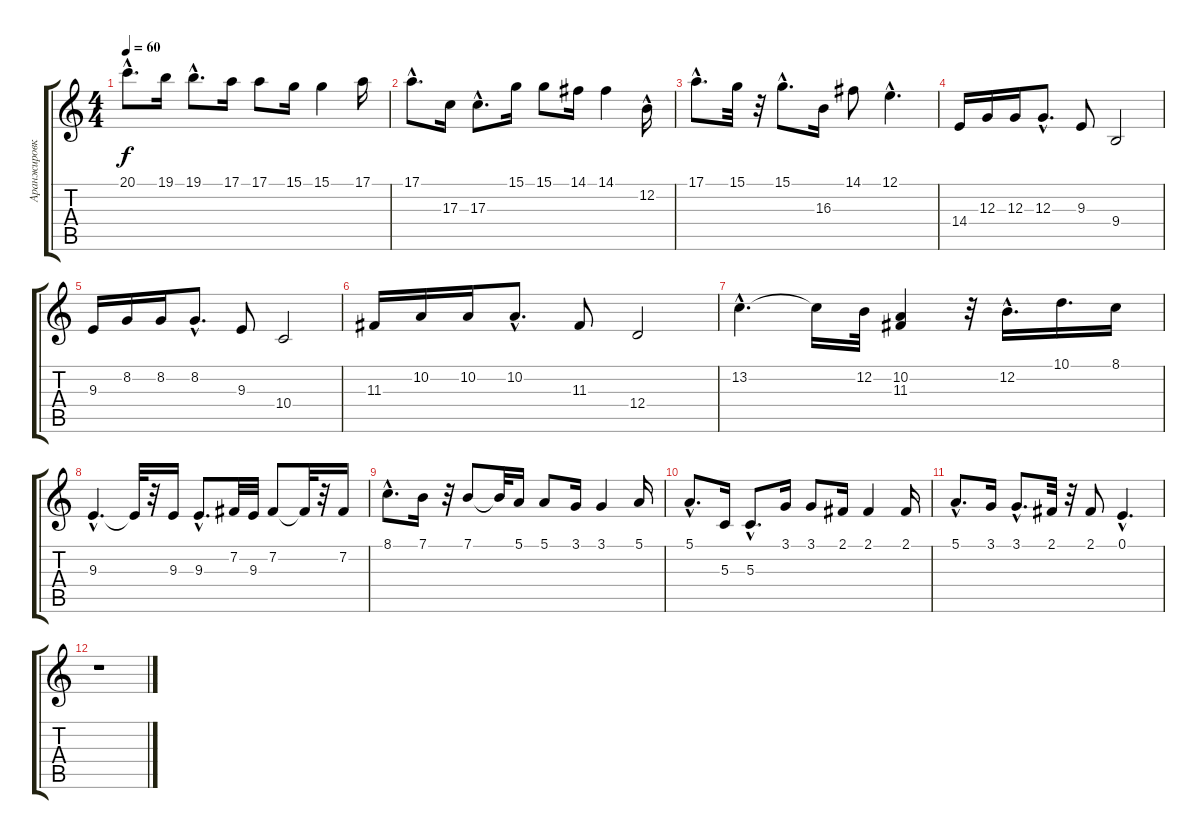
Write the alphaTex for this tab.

\track ("Аранжировка - Red Joker" "Аранжировк") {instrument tremolostrings}
\staff {score tabs}
\tuning (E4 B3 G3 D3 A2 E2) {hide}
\ts (4 4)
\tempo 60
\clef g2
\ks c
20.1{hac}.8{d dy f} 19.1.16 19.1{hac}.8{d} 17.1.16 17.1.8 15.1.16 15.1.4 17.1.16 |
17.1{hac}.8{d} 17.3.16 17.3{hac}.8{d} 15.1.16 15.1.8 14.1.16 14.1.4 12.2{hac}.16 |
17.1{hac}.8{d} 15.1.32 r.32 15.1{hac}.8{d} 16.3.16 14.1.8 12.1{hac}.4{d} |
14.4.16 12.3.16 12.3.16 12.3{hac}.8{d} 9.3.8 9.4.2 |
9.3.16 8.2.16 8.2.16 8.2{hac}.8{d} 9.3.8 10.4.2 |
11.3.16 10.2.16 10.2.16 10.2{hac}.8{d} 11.3.8 12.4.2 |
13.2{hac}.4{d} 13.2{t}.16 12.2.32 (10.2 11.3).4 r.32 12.2{hac}.16{d} 10.1.16{d} 8.1.16 |
9.3{hac}.4{d} 9.3{t}.32 r.32 9.3.16 9.3{hac}.8{d} 7.2.32 9.3.32 7.2.8 7.2{t}.32 r.32 7.2.16 |
8.1{hac}.8{d} 7.1.16 r.32 7.1.8 7.1{t}.32 5.1.16 5.1.8 3.1.16 3.1.4 5.1.16 |
5.1{hac}.8{d} 5.3.16 5.3{hac}.8{d} 3.1.16 3.1.8 2.1.16 2.1.4 2.1.16 |
5.1{hac}.8{d} 3.1.16 3.1{hac}.8{d} 2.1.32 r.32 2.1.8 0.1{hac}.4{d} |
r.1
